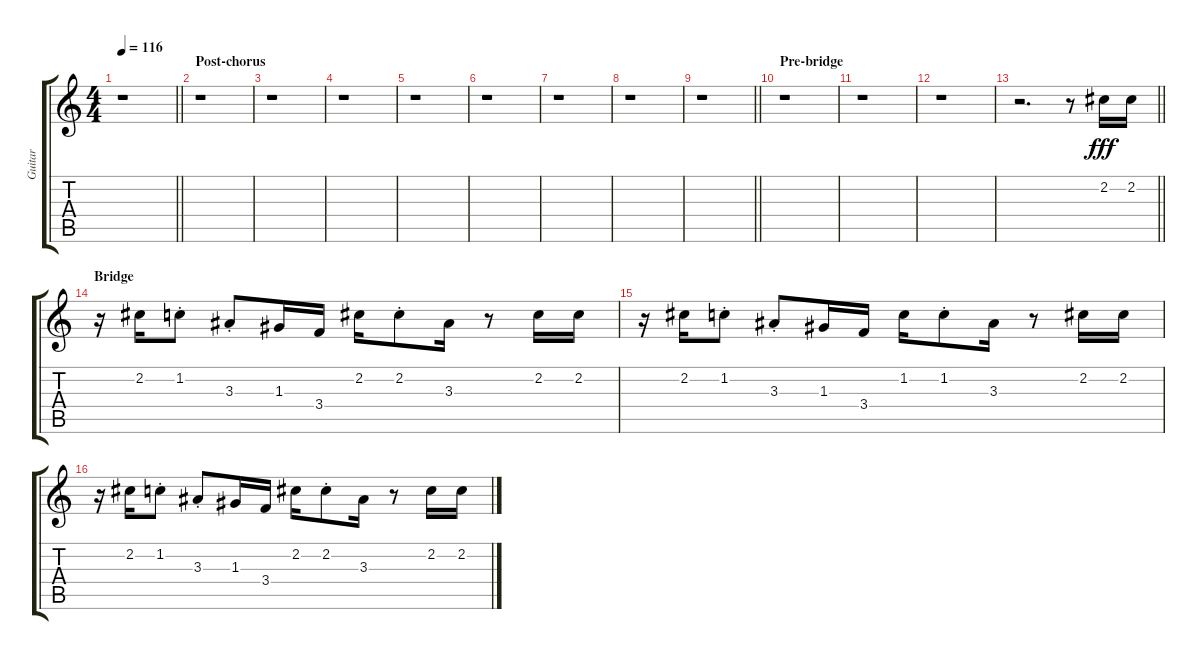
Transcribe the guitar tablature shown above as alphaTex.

\track ("Guitar" "Guitar") {instrument electricguitarmuted}
\staff {score tabs}
\tuning (E4 B3 G3 D3 A2 E2) {hide}
\ts (4 4)
\tempo 116
\clef g2
\barLineRight lightlight
\ks c
r.1{dy fff} |
\section ("" "Post-chorus")
r.1 |
r.1 |
r.1 |
r.1 |
r.1 |
r.1 |
r.1 |
\barLineRight lightlight
r.1 |
\section ("" "Pre-bridge")
r.1 |
r.1 |
r.1 |
\barLineRight lightlight
r.2{d} r.8 2.2.16 2.2.16 |
\section ("" "Bridge")
r.16 2.2.16 1.2{st}.8 3.3{st}.8 1.3.16 3.4.16 2.2.16 2.2{st}.8 3.3.16 r.8 2.2.16 2.2.16 |
r.16 2.2.16 1.2{st}.8 3.3{st}.8 1.3.16 3.4.16 1.2.16 1.2{st}.8 3.3.16 r.8 2.2.16 2.2.16 |
r.16 2.2.16 1.2{st}.8 3.3{st}.8 1.3.16 3.4.16 2.2.16 2.2{st}.8 3.3.16 r.8 2.2.16 2.2.16
